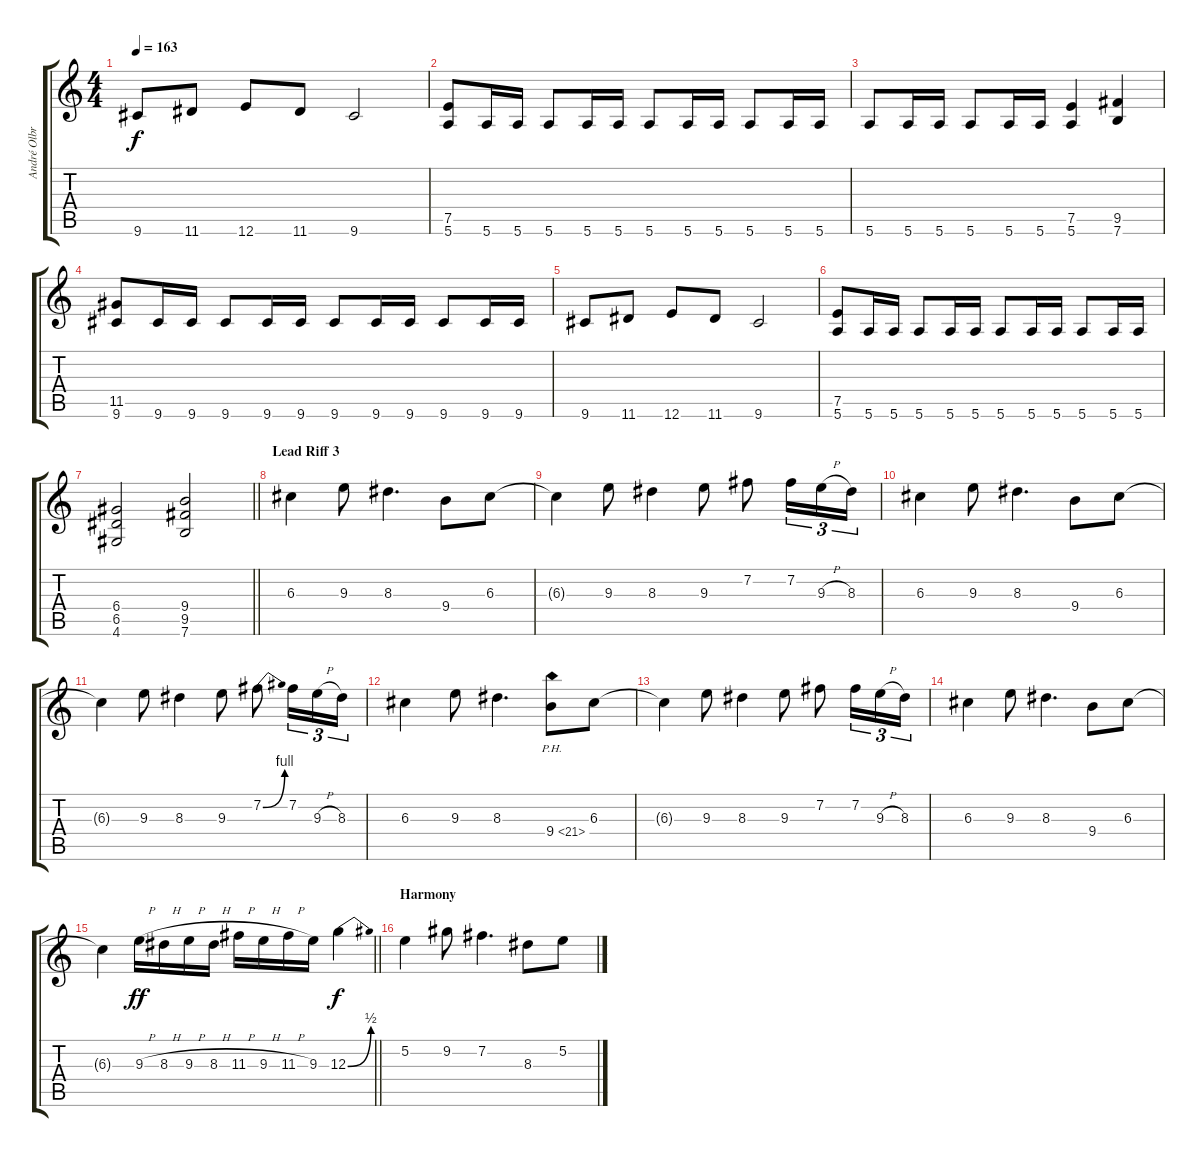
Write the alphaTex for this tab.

\track ("André Olbrich" "André Olbr") {instrument distortionguitar}
\staff {score tabs}
\tuning (E4 B3 G3 D3 A2 E2) {hide}
\ts (4 4)
\tempo 163
\clef g2
\ks c
9.6.8{dy f} 11.6.8 12.6.8 11.6.8 9.6.2 |
(7.5 5.6).8 5.6.16 5.6.16 5.6.8 5.6.16 5.6.16 5.6.8 5.6.16 5.6.16 5.6.8 5.6.16 5.6.16 |
5.6.8 5.6.16 5.6.16 5.6.8 5.6.16 5.6.16 (7.5 5.6).4 (9.5 7.6).4 |
(11.5 9.6).8 9.6.16 9.6.16 9.6.8 9.6.16 9.6.16 9.6.8 9.6.16 9.6.16 9.6.8 9.6.16 9.6.16 |
9.6.8 11.6.8 12.6.8 11.6.8 9.6.2 |
(7.5 5.6).8 5.6.16 5.6.16 5.6.8 5.6.16 5.6.16 5.6.8 5.6.16 5.6.16 5.6.8 5.6.16 5.6.16 |
\barLineRight lightlight
(6.4 6.5 4.6).2 (9.4 9.5 7.6).2 |
\section ("" "Lead Riff 3")
6.3.4 9.3.8 8.3.4{d} 9.4.8 6.3.8 |
6.3{t}.4 9.3.8 8.3.4 9.3.8 7.2.8 7.2.16{tu (3 2)} 9.3{h}.16{tu (3 2)} 8.3.16{tu (3 2)} |
6.3.4 9.3.8 8.3.4{d} 9.4.8 6.3.8 |
6.3{t}.4 9.3.8 8.3.4 9.3.8 7.2{be (bend 0 0 60 4)}.8 7.2.16{tu (3 2)} 9.3{h}.16{tu (3 2)} 8.3.16{tu (3 2)} |
6.3.4 9.3.8 8.3.4{d} 9.4{ph 12}.8 6.3.8 |
6.3{t}.4 9.3.8 8.3.4 9.3.8 7.2.8 7.2.16{tu (3 2)} 9.3{h}.16{tu (3 2)} 8.3.16{tu (3 2)} |
6.3.4 9.3.8 8.3.4{d} 9.4.8 6.3.8 |
\barLineRight lightlight
6.3{t}.4 9.3{h}.16{dy ff} 8.3{h}.16 9.3{h}.16 8.3{h}.16 11.3{h}.16 9.3{h}.16 11.3{h}.16 9.3.16 12.3{be (bend 0 0 60 2)}.4{dy f} |
\section ("" "Harmony")
5.2.4 9.2.8 7.2.4{d} 8.3.8 5.2.8
